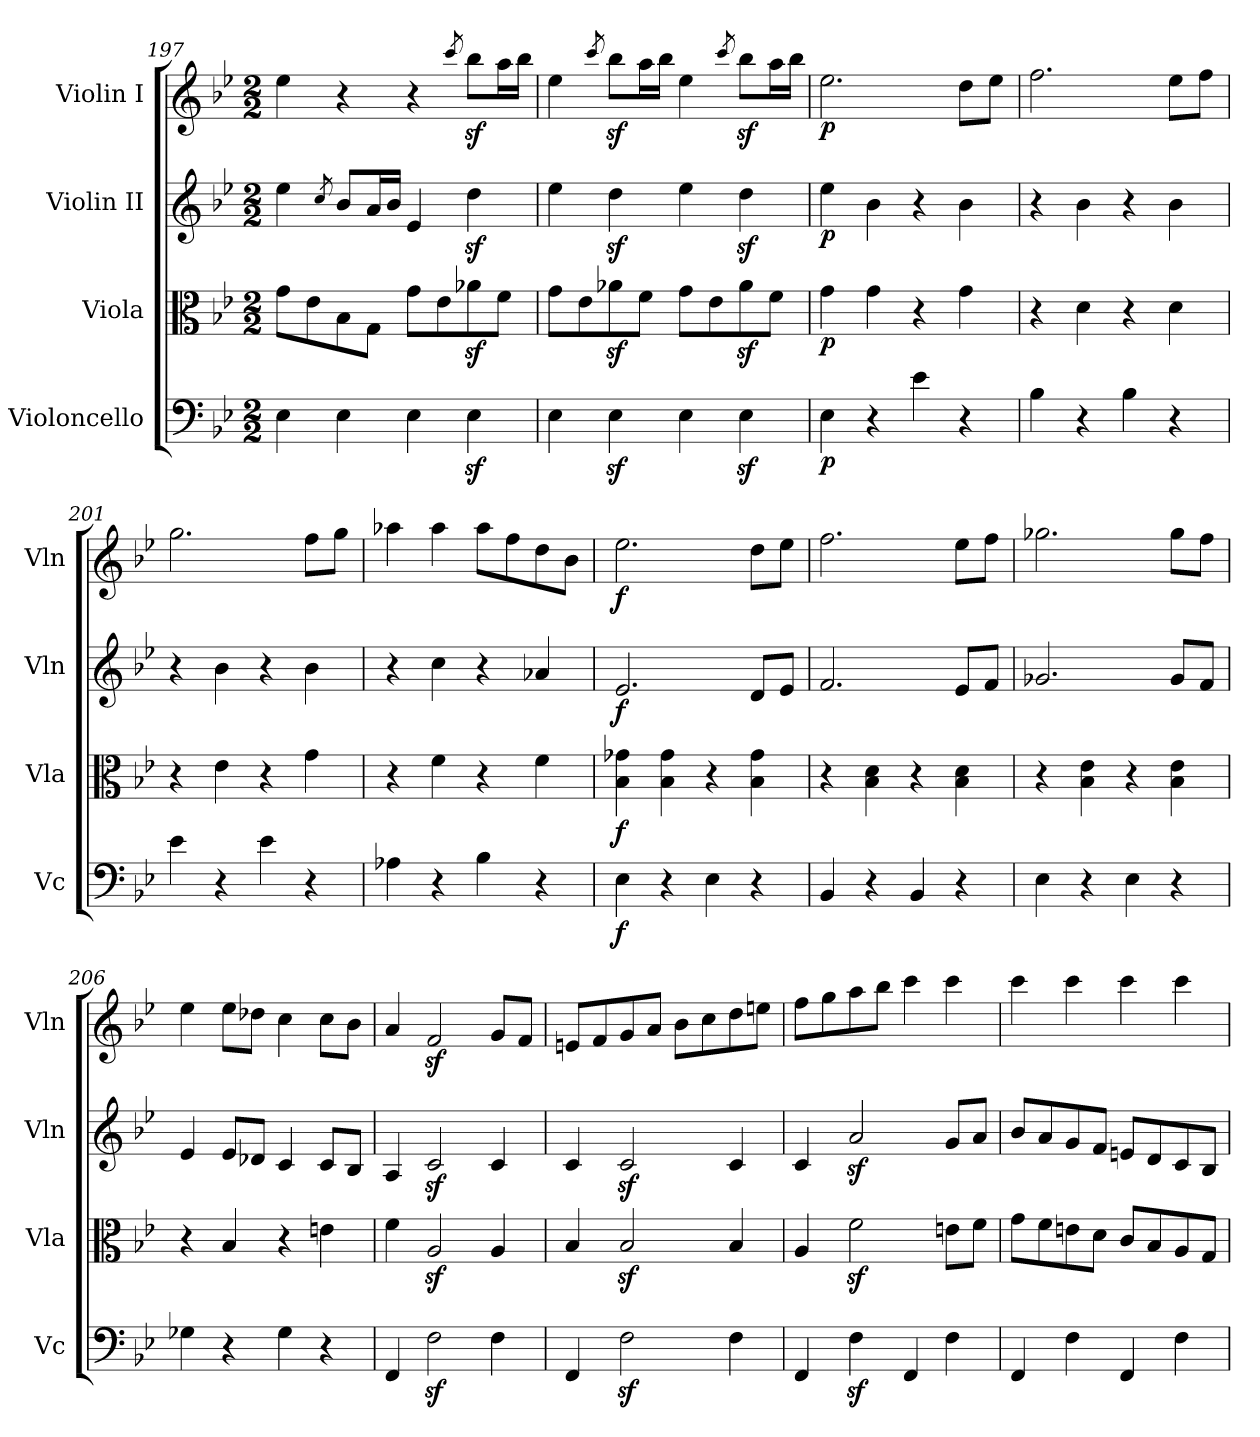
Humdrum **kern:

**kern	**dynam	**kern	**dynam	**kern	**dynam	**kern	**dynam
*part4	*part4	*part3	*part3	*part2	*part2	*part1	*part1
*staff4	*staff4	*staff3	*staff3	*staff2	*staff2	*staff1	*staff1
*I"Violoncello	*	*I"Viola	*	*I"Violin II	*	*I"Violin I	*
*I'Vc	*	*I'Vla	*	*I'Vln	*	*I'Vln	*
!!LO:PB:g=z
*clefF4	*	*clefC3	*	*clefG2	*	*clefG2	*
*k[b-e-]	*	*k[b-e-]	*	*k[b-e-]	*	*k[b-e-]	*
*B-:	*	*B-:	*	*B-:	*	*B-:	*
*M2/2	*	*M2/2	*	*M2/2	*	*M2/2	*
=197	=197	=197	=197	=197	=197	=197	=197
4E-\	.	8g\L	.	4ee-\	.	4ee-\	.
.	.	8e-\	.	.	.	.	.
.	.	.	.	8qcc/	.	.	.
4E-\	.	8B-\	.	8b-/L	.	4r	.
.	.	8G\J	.	16a/L	.	.	.
.	.	.	.	16b-/JJ	.	.	.
4E-\	.	8g\L	.	4e-/	.	4r	.
.	.	8e-\	.	.	.	.	.
.	.	.	.	.	.	8qccc/	.
4E-z<\	.	8a-Xz<\	.	4ddz<\	.	8bb-z<\L	.
.	.	8f\J	.	.	.	16aa\L	.
.	.	.	.	.	.	16bb-\JJ	.
=198	=198	=198	=198	=198	=198	=198	=198
4E-\	.	8g\L	.	4ee-\	.	4ee-\	.
.	.	8e-\	.	.	.	.	.
.	.	.	.	.	.	8qccc/	.
4E-z<\	.	8a-Xz<\	.	4ddz<\	.	8bb-z<\L	.
.	.	8f\J	.	.	.	16aa\L	.
.	.	.	.	.	.	16bb-\JJ	.
4E-\	.	8g\L	.	4ee-\	.	4ee-\	.
.	.	8e-\	.	.	.	.	.
.	.	.	.	.	.	8qccc/	.
4E-z<\	.	8a-z<\	.	4ddz<\	.	8bb-z<\L	.
.	.	8f\J	.	.	.	16aa\L	.
.	.	.	.	.	.	16bb-\JJ	.
=199	=199	=199	=199	=199	=199	=199	=199
!	!LO:DY:b	!	!LO:DY:b	!	!LO:DY:b	!	!LO:DY:b
4E-\	p	4g\	p	4ee-\	p	2.ee-\	p
4r	.	4g\	.	4b-\	.	.	.
4e-\	.	4r	.	4r	.	.	.
4r	.	4g\	.	4b-\	.	8dd\L	.
.	.	.	.	.	.	8ee-\J	.
=200	=200	=200	=200	=200	=200	=200	=200
4B-\	.	4r	.	4r	.	2.ff\	.
4r	.	4d\	.	4b-\	.	.	.
4B-\	.	4r	.	4r	.	.	.
4r	.	4d\	.	4b-\	.	8ee-\L	.
.	.	.	.	.	.	8ff\J	.
!!LO:LB:g=z
=201	=201	=201	=201	=201	=201	=201	=201
4e-\	.	4r	.	4r	.	2.gg\	.
4r	.	4e-\	.	4b-\	.	.	.
4e-\	.	4r	.	4r	.	.	.
4r	.	4g\	.	4b-\	.	8ff\L	.
.	.	.	.	.	.	8gg\J	.
=202	=202	=202	=202	=202	=202	=202	=202
4A-X\	.	4r	.	4r	.	4aa-X\	.
4r	.	4f\	.	4cc\	.	4aa-\	.
4B-\	.	4r	.	4r	.	8aa-\L	.
.	.	.	.	.	.	8ff\	.
4r	.	4f\	.	4a-X/	.	8dd\	.
.	.	.	.	.	.	8b-\J	.
=203	=203	=203	=203	=203	=203	=203	=203
!	!LO:DY:b	!	!LO:DY:b	!	!LO:DY:b	!	!LO:DY:b
4E-\	f	4B-\ 4g-X\	f	2.e-/	f	2.ee-\	f
4r	.	4B-\ 4g-\	.	.	.	.	.
4E-\	.	4r	.	.	.	.	.
4r	.	4B-\ 4g-\	.	8d/L	.	8dd\L	.
.	.	.	.	8e-/J	.	8ee-\J	.
=204	=204	=204	=204	=204	=204	=204	=204
4BB-/	.	4r	.	2.f/	.	2.ff\	.
4r	.	4B-\ 4d\	.	.	.	.	.
4BB-/	.	4r	.	.	.	.	.
4r	.	4B-\ 4d\	.	8e-/L	.	8ee-\L	.
.	.	.	.	8f/J	.	8ff\J	.
=205	=205	=205	=205	=205	=205	=205	=205
4E-\	.	4r	.	2.g-X/	.	2.gg-X\	.
4r	.	4B-\ 4e-\	.	.	.	.	.
4E-\	.	4r	.	.	.	.	.
4r	.	4B-\ 4e-\	.	8g-/L	.	8gg-\L	.
.	.	.	.	8f/J	.	8ff\J	.
!!LO:PB:g=z
=206	=206	=206	=206	=206	=206	=206	=206
4G-X\	.	4r	.	4e-/	.	4ee-\	.
4r	.	4B-/	.	8e-/L	.	8ee-\L	.
.	.	.	.	8d-X/J	.	8dd-X\J	.
4G-\	.	4r	.	4c/	.	4cc\	.
4r	.	4en\	.	8c/L	.	8cc\L	.
.	.	.	.	8B-/J	.	8b-\J	.
=207	=207	=207	=207	=207	=207	=207	=207
4FF/	.	4f\	.	4A/	.	4a/	.
2Fz<\	.	2Az</	.	2cz</	.	2fz</	.
4F\	.	4A/	.	4c/	.	8g/L	.
.	.	.	.	.	.	8f/J	.
=208	=208	=208	=208	=208	=208	=208	=208
4FF/	.	4B-/	.	4c/	.	8en/L	.
.	.	.	.	.	.	8f/	.
2Fz<\	.	2B-z</	.	2cz</	.	8g/	.
.	.	.	.	.	.	8a/J	.
.	.	.	.	.	.	8b-\L	.
.	.	.	.	.	.	8cc\	.
4F\	.	4B-/	.	4c/	.	8dd\	.
.	.	.	.	.	.	8een\J	.
=209	=209	=209	=209	=209	=209	=209	=209
4FF/	.	4A/	.	4c/	.	8ff\L	.
.	.	.	.	.	.	8gg\	.
4Fz<\	.	2fz<\	.	2az</	.	8aa\	.
.	.	.	.	.	.	8bb-\J	.
4FF/	.	.	.	.	.	4ccc\	.
4F\	.	8en\L	.	8g/L	.	4ccc\	.
.	.	8f\J	.	8a/J	.	.	.
!!LO:PB:g=z
=210	=210	=210	=210	=210	=210	=210	=210
4FF/	.	8g\L	.	8b-/L	.	4ccc\	.
.	.	8f\	.	8a/	.	.	.
4F\	.	8en\	.	8g/	.	4ccc\	.
.	.	8d\J	.	8f/J	.	.	.
4FF/	.	8c/L	.	8en/L	.	4ccc\	.
.	.	8B-/	.	8d/	.	.	.
4F\	.	8A/	.	8c/	.	4ccc\	.
.	.	8G/J	.	8B-/J	.	.	.
=	=	=	=	=	=	=	=
*-	*-	*-	*-	*-	*-	*-	*-
